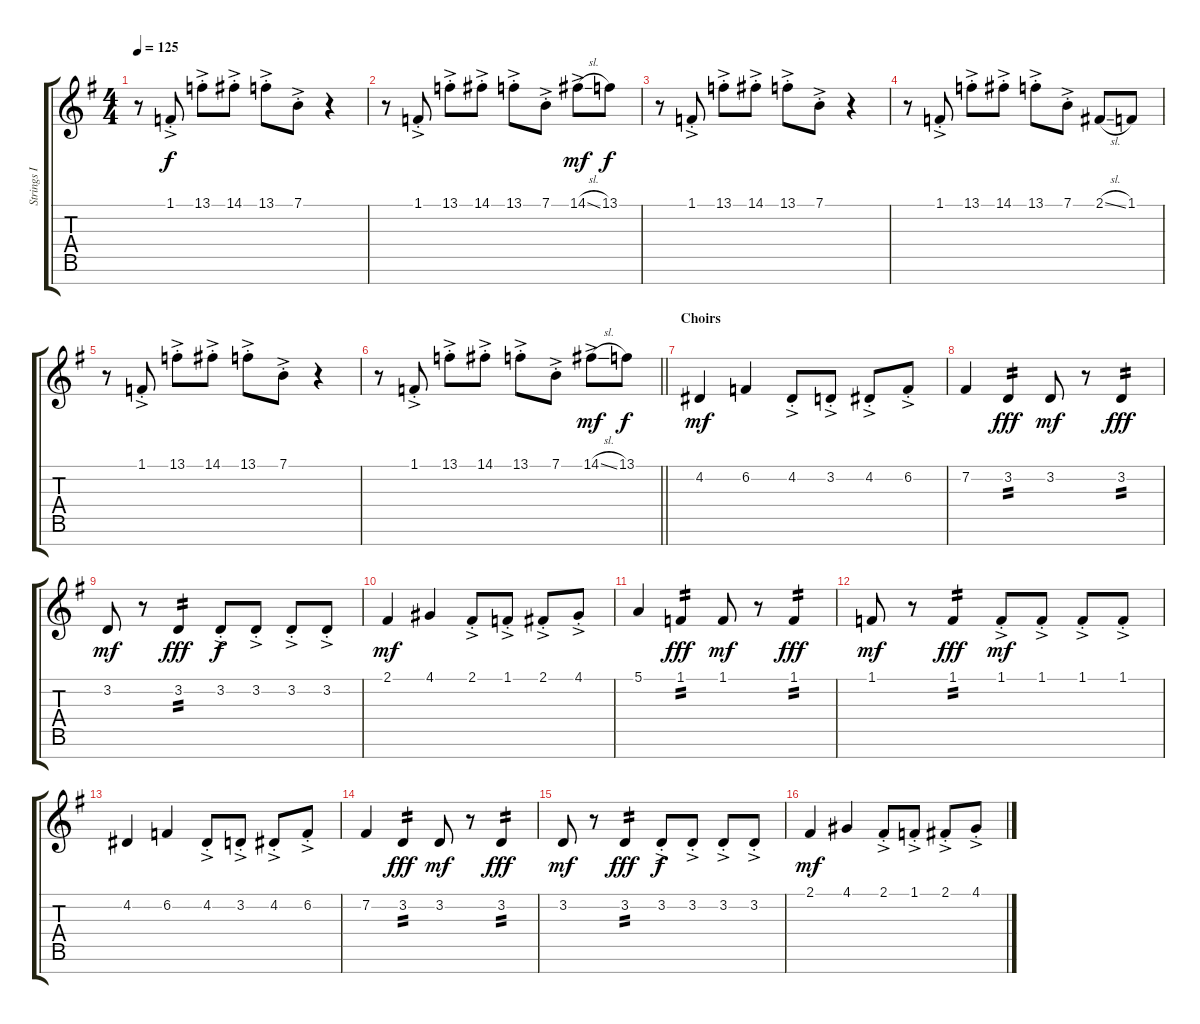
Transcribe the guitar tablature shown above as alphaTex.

\track ("Strings I" "Strings I") {instrument stringensemble1}
\staff {score tabs}
\tuning (E4 B3 G3 D3 A2 E2 B1) {hide}
\ts (4 4)
\tempo 125
\clef g2
\ks g
r.8{dy f} 1.1{ac st}.8 13.1{ac st}.8 14.1{ac st}.8 13.1{ac st}.8 7.1{ac st}.8 r.4 |
r.8 1.1{ac st}.8 13.1{ac st}.8 14.1{ac st}.8 13.1{ac st}.8 7.1{ac st}.8 14.1{sl ac}.8{dy mf} 13.1.8{dy f} |
r.8 1.1{ac st}.8 13.1{ac st}.8 14.1{ac st}.8 13.1{ac st}.8 7.1{ac st}.8 r.4 |
r.8 1.1{ac st}.8 13.1{ac st}.8 14.1{ac st}.8 13.1{ac st}.8 7.1{ac st}.8 2.1{sl}.8 1.1.8 |
r.8 1.1{ac st}.8 13.1{ac st}.8 14.1{ac st}.8 13.1{ac st}.8 7.1{ac st}.8 r.4 |
\barLineRight lightlight
r.8 1.1{ac st}.8 13.1{ac st}.8 14.1{ac st}.8 13.1{ac st}.8 7.1{ac st}.8 14.1{sl ac}.8{dy mf} 13.1.8{dy f} |
\section ("" "Choirs")
4.2.4{dy mf} 6.2.4 4.2{ac st}.8 3.2{ac st}.8 4.2{ac st}.8 6.2{ac st}.8 |
7.2.4 3.2.4{tp 2 dy fff} 3.2.8{dy mf} r.8 3.2.4{tp 2 dy fff} |
3.2.8{dy mf} r.8 3.2.4{tp 2 dy fff} 3.2{ac st}.8{dy f} 3.2{ac st}.8 3.2{ac st}.8 3.2{ac st}.8 |
2.1.4{dy mf} 4.1.4 2.1{ac st}.8 1.1{ac st}.8 2.1{ac st}.8 4.1{ac st}.8 |
5.1.4 1.1.4{tp 2 dy fff} 1.1.8{dy mf} r.8 1.1.4{tp 2 dy fff} |
1.1.8{dy mf} r.8 1.1.4{tp 2 dy fff} 1.1{ac st}.8{dy mf} 1.1{ac st}.8 1.1{ac st}.8 1.1{ac st}.8 |
4.2.4 6.2.4 4.2{ac st}.8 3.2{ac st}.8 4.2{ac st}.8 6.2{ac st}.8 |
7.2.4 3.2.4{tp 2 dy fff} 3.2.8{dy mf} r.8 3.2.4{tp 2 dy fff} |
3.2.8{dy mf} r.8 3.2.4{tp 2 dy fff} 3.2{ac st}.8{dy f} 3.2{ac st}.8 3.2{ac st}.8 3.2{ac st}.8 |
2.1.4{dy mf} 4.1.4 2.1{ac st}.8 1.1{ac st}.8 2.1{ac st}.8 4.1{ac st}.8
